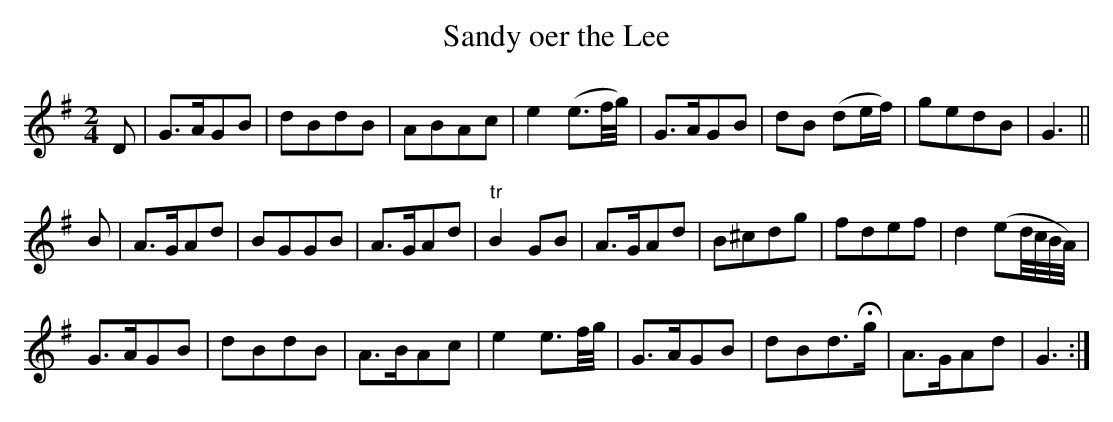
X:1
T:Sandy oer the Lee
L:1/8
M:2/4
K:G
D|\
G>AGB| dBdB| ABAc| e2 (e3/f//g//)|\
G>AGB| dB (de/f/)| gedB| G3||
B|\
A>GAd| BGGB| A>GAd| "tr"B2 GB|\
A>GAd| B^cdg| fdef| d2 (ed//c//B//A//)|
G>AGB| dBdB| A>BAc| e2 e3/f//g//|\
G>AGB| dBd>Hg| A>GAd| G3:|
